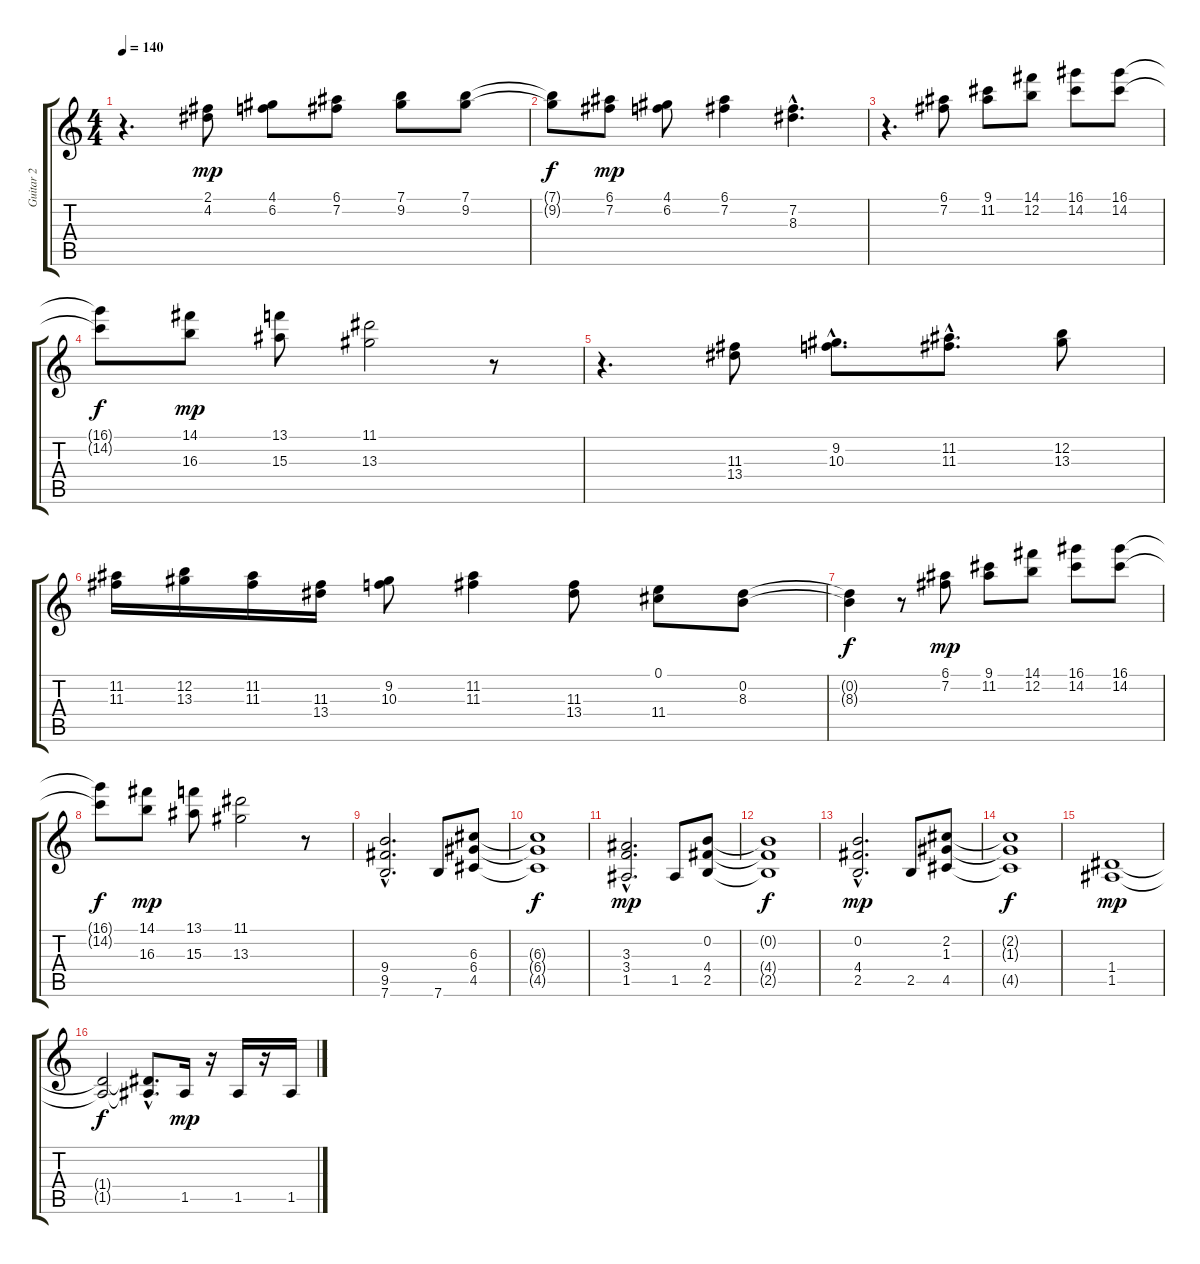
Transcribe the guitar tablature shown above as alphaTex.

\track ("Guitar 2" "Guitar 2") {instrument distortionguitar}
\staff {score tabs}
\tuning (E4 B3 G3 D3 A2 E2) {hide}
\ts (4 4)
\tempo 140
\clef g2
\ks c
r.4{d dy f} (2.1 4.2).8{dy mp} (4.1 6.2).8 (6.1 7.2).8 (7.1 9.2).8 (7.1 9.2).8 |
(7.1{t} 9.2{t}).8{dy f} (6.1 7.2).8{dy mp} (4.1 6.2).8 (6.1 7.2).4 (7.2{hac} 8.3{hac}).4{d} |
r.4{d} (6.1 7.2).8 (9.1 11.2).8 (14.1 12.2).8 (16.1 14.2).8 (16.1 14.2).8 |
(16.1{t} 14.2{t}).8{dy f} (14.1 16.3).8{dy mp} (13.1 15.3).8 (11.1 13.3).2 r.8 |
r.4{d} (11.3 13.4).8 (9.2{hac} 10.3{hac}).8{d} (11.2{hac} 11.3{hac}).8{d} (12.2 13.3).8 |
(11.2 11.3).16 (12.2 13.3).16 (11.2 11.3).16 (11.3 13.4).16 (9.2 10.3).8 (11.2 11.3).4 (11.3 13.4).8 (0.1 11.4).8 (0.2 8.3).8 |
(0.2{t} 8.3{t}).4{dy f} r.8 (6.1 7.2).8{dy mp} (9.1 11.2).8 (14.1 12.2).8 (16.1 14.2).8 (16.1 14.2).8 |
(16.1{t} 14.2{t}).8{dy f} (14.1 16.3).8{dy mp} (13.1 15.3).8 (11.1 13.3).2 r.8 |
(9.4{hac} 9.5{hac} 7.6{hac}).2{d} 7.6.8 (6.3 6.4 4.5).8 |
(6.3{t} 6.4{t} 4.5{t}).1{dy f} |
(3.3{hac} 3.4{hac} 1.5{hac}).2{d dy mp} 1.5.8 (0.2 4.4 2.5).8 |
(0.2{t} 4.4{t} 2.5{t}).1{dy f} |
(0.2{hac} 4.4{hac} 2.5{hac}).2{d dy mp} 2.5.8 (2.2 1.3 4.5).8 |
(2.2{t} 1.3{t} 4.5{t}).1{dy f} |
(1.4 1.5).1{dy mp} |
(1.4{t} 1.5{t}).2{dy f} (1.4{hac t} 1.5{hac t}).8{d} 1.5.16{dy mp} r.16 1.5.16 r.16 1.5.16
